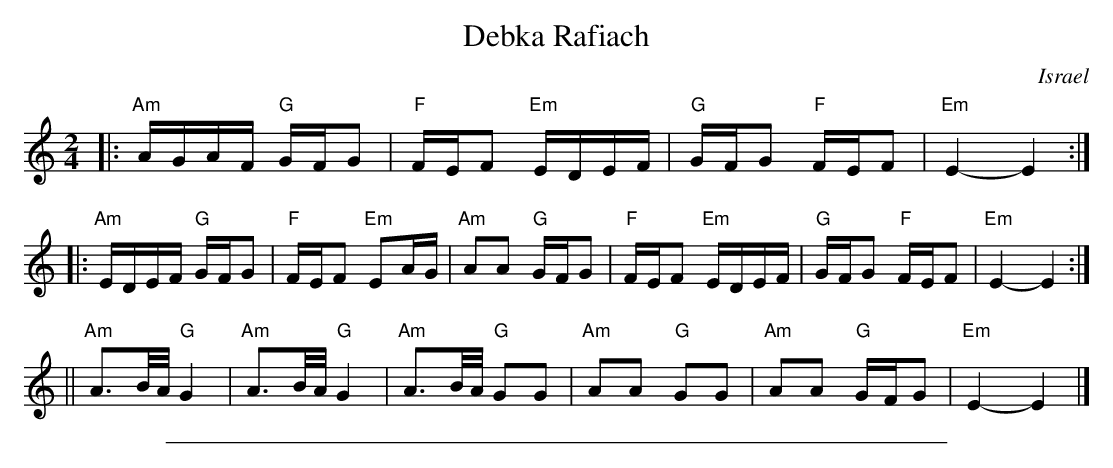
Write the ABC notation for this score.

X:1
T: Debka Rafiach
O: Israel
M: 2/4
L: 1/16
K: EPhrygian
|: "Am"AGAF "G"GFG2 | "F"FEF2 "Em"EDEF | "G"GFG2 "F"FEF2 | "Em"E4- E4 :|
|: "Am"EDEF "G"GFG2 | "F"FEF2 "Em"E2AG | "Am"A2A2 "G"GFG2 \
| "F"FEF2 "Em"EDEF | "G"GFG2 "F"FEF2 | "Em"E4- E4 :|
|| "Am"A3B/A/ "G"G4 | "Am"A3B/A/ "G"G4 | "Am"A3B/A/ "G"G2G2 \
| "Am"A2A2 "G"G2G2 | "Am"A2A2 "G"GFG2 | "Em"E4- E4 |]
